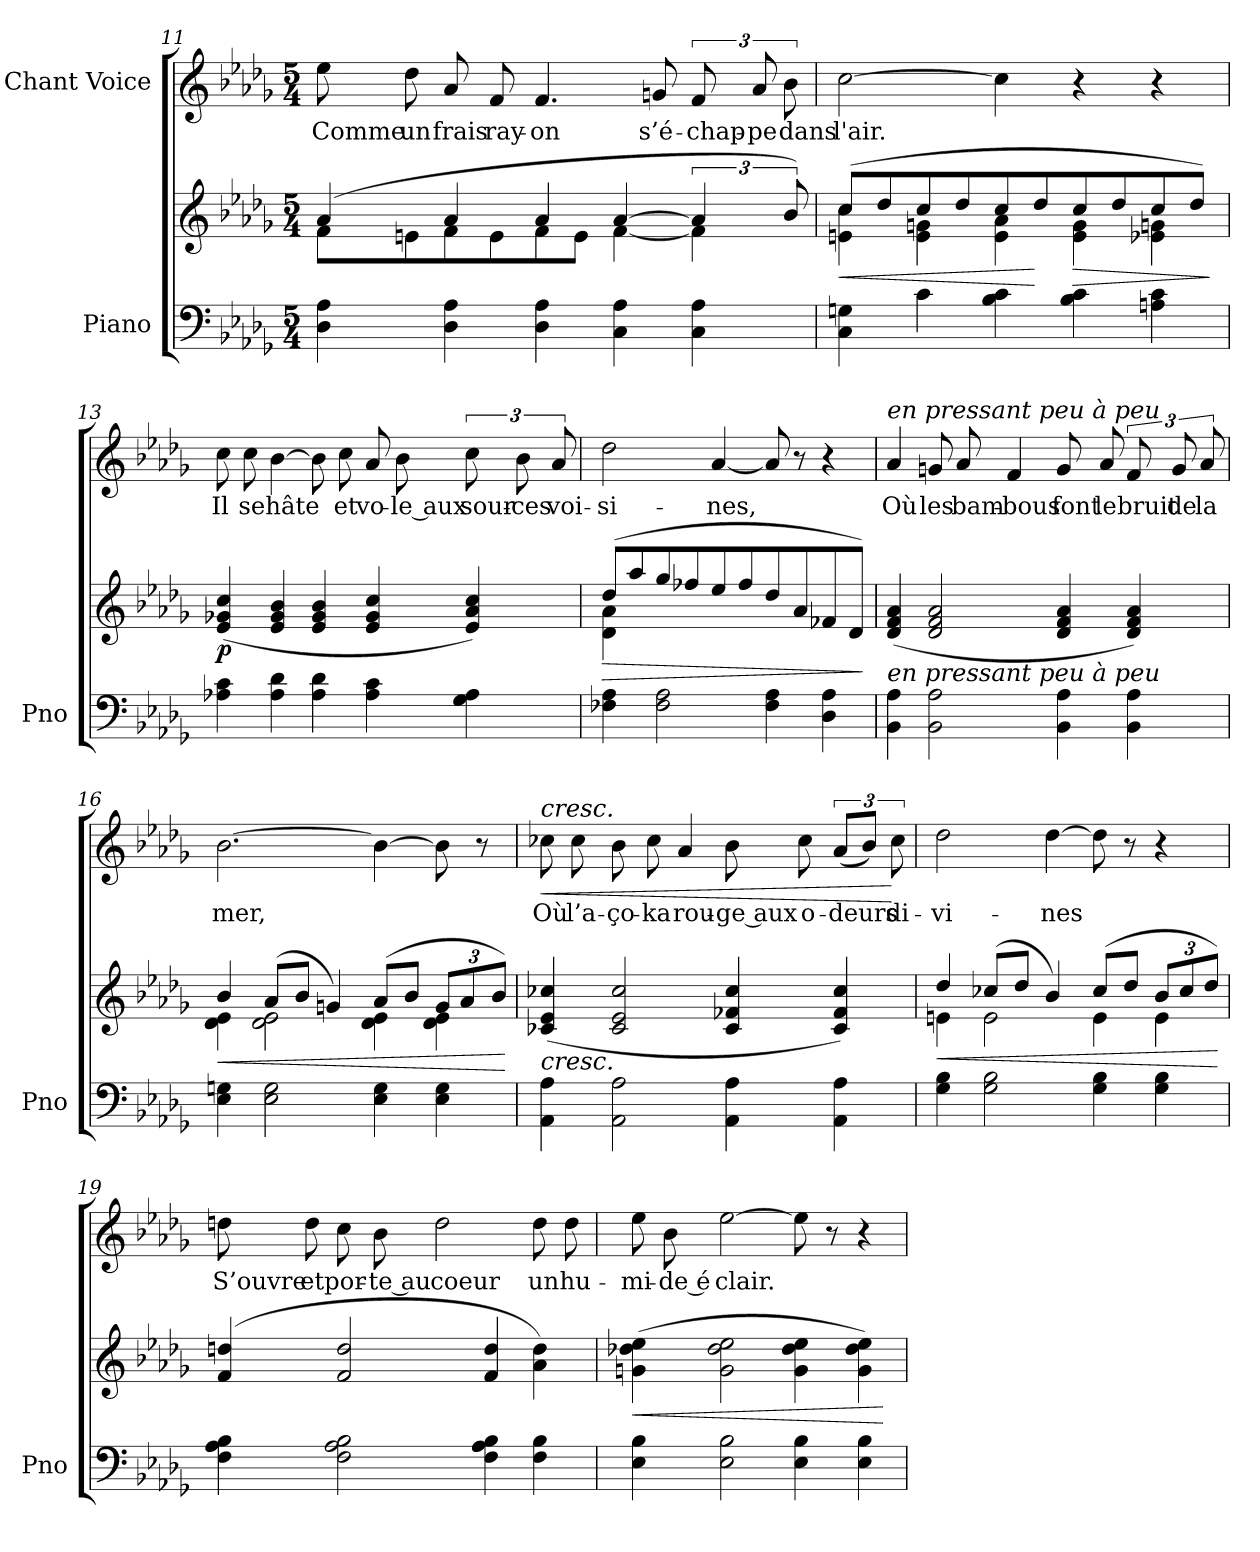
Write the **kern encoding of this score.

**kern	**kern	**dynam	**kern	**text	**dynam
*part2	*part2	*part2	*part1	*part1	*part1
*staff3	*staff2	*staff2/3	*staff1	*staff1	*staff1
*I"Piano	*	*	*I"Chant Voice	*	*
*I'Pno	*	*	*	*	*
*clefF4	*clefG2	*	*clefG2	*	*
*k[b-e-a-d-g-]	*k[b-e-a-d-g-]	*	*k[b-e-a-d-g-]	*	*
*M5/4	*M5/4	*	*M5/4	*	*
=11	=11	=11	=11	=11	=11
*	*^	*	*	*	*
4D-\ 4A-\	(4a-/	8f\L	.	8ee-\	Comme	.
.	.	8en\	.	8dd-\	un	.
4D-\ 4A-\	4a-/	8f\	.	8a-/	frais	.
.	.	8e\	.	8f/	ray-	.
4D-\ 4A-\	4a-/	8f\	.	4.f/	-on	.
.	.	8e\J	.	.	.	.
4C\ 4A-\	[4a-/	[4f\	.	.	.	.
.	.	.	.	8gn/	s’é-	.
4C\ 4A-\	6a-/]	4f\]	.	12f/	-chap-	.
.	.	.	.	12a-/	-pe	.
.	12b-/)	.	.	12b-\	dans	.
=12	=12	=12	=12	=12	=12	=12
!	!	!	!LO:HP:b	!	!	!
4C\ 4Gn\	(8cc/L	4en\ 4cc\	<	[2cc\	l'air.	.
.	8dd-/	.	.	.	.	.
4c\	8cc/	4e\ 4gn\	.	.	.	.
.	8dd-/	.	.	.	.	.
4B-\ 4c\	8cc/	4e\ 4a-\	.	4cc\]	.	.
.	8dd-/	.	[	.	.	.
!	!	!	!LO:HP:b	!	!	!
4B-\ 4c\	8cc/	4e\ 4g\	>	4r	.	.
.	8dd-/	.	.	.	.	.
4An\ 4c\	8cc/	4e-X\ 4gn\	.	4r	.	.
.	8dd-/J)	.	.	.	.	.
*	*v	*v	*	*	*	*
.	.	]	.	.	.
=13	=13	=13	=13	=13	=13
!	!	!LO:DY:b	!	!	!
4A-X\ 4c\	(4e-/ 4g-X/ 4cc/	p	8cc\	Il	.
.	.	.	8cc\	se	.
4A-\ 4d-\	4e-/ 4g-/ 4b-/	.	[4b-\	hâte	.
4A-\ 4d-\	4e-/ 4g-/ 4b-/	.	8b-\]	.	.
.	.	.	8cc\	et	.
4A-\ 4c\	4e-/ 4g-/ 4cc/	.	8a-/	vo-	.
.	.	.	8b-\	le aux	.
4G-\ 4A-\	4e-/ 4a-/ 4cc/)	.	12cc\	sour-	.
.	.	.	12b-\	ces	.
.	.	.	12a-/	voi-	.
=14	=14	=14	=14	=14	=14
!	!	!LO:HP:b	!	!	!
*	*^	*	*	*	*
4F-X\ 4A-\	(>8dd-/L	4d-\ 4a-\	>	2dd-\	-si-	.
.	8aa-/	.	.	.	.	.
2F-\ 2A-\	8gg-/	1ryy	.	.	.	.
.	8ff-X/	.	.	.	.	.
.	8ee-/	.	.	[4a-/	-nes,	.
.	8ff-/	.	.	.	.	.
4F-\ 4A-\	8dd-/	.	.	8a-/]	.	.
.	8a-/	.	.	8r	.	.
4D-\ 4A-\	8f-X/	.	.	4r	.	.
.	8d-/J)	.	.	.	.	.
*	*v	*v	*	*	*	*
.	.	]	.	.	.
=15	=15	=15	=15	=15	=15
!	!	!	!LO:TX:a:i:t=en pressant peu à peu	!	!
!LO:TX:a:i:t=en pressant peu à peu	!	!	!	!	!
4BB-\ 4A-\	(4d-/ 4f/ 4a-/	.	4a-/	Où	.
2BB-\ 2A-\	2d-/ 2f/ 2a-/	.	8gn/	les	.
.	.	.	8a-/	bam-	.
.	.	.	4f/	-bous	.
4BB-\ 4A-\	4d-/ 4f/ 4a-/	.	8g/	font	.
.	.	.	8a-/	le	.
4BB-\ 4A-\	4d-/ 4f/ 4a-/)	.	12f/	bruit	.
.	.	.	12g/	de	.
.	.	.	12a-/	la	.
=16	=16	=16	=16	=16	=16
!	!	!LO:HP:b	!	!	!
*	*^	*	*	*	*
4E-\ 4Gn\	4b-/	4d-\ 4e-\	<	[2.b-\	mer,	.
2E-\ 2G\	(8a-/L	2d-\ 2e-\	.	.	.	.
.	8b-/J	.	.	.	.	.
.	4gn/)	.	.	.	.	.
4E-\ 4G\	(8a-/L	4d-\ 4e-\	.	4b-\_	.	.
.	8b-/J	.	.	.	.	.
*	*Xbrackettup	*	*	*	*	*
4E-\ 4G\	12g/L	4d-\ 4e-\	.	8b-\]	.	.
.	12a-/	.	.	.	.	.
.	.	.	.	8r	.	.
.	12b-/J)	.	.	.	.	.
*	*v	*v	*	*	*	*
.	.	[	.	.	.
=17	=17	=17	=17	=17	=17
!	!	!	!LO:TX:a:i:t=cresc.	!	!
!	!LO:TX:b:i:t=cresc.	!	!	!	!
!	!	!	!	!	!LO:HP:b
4AA-\ 4A-\	(4c-X/ 4e-/ 4cc-X/	.	8cc-X\	Où	<
.	.	.	8cc-\	l’a-	.
2AA-\ 2A-\	2c-/ 2e-/ 2cc-/	.	8b-\	-ço-	.
.	.	.	8cc-\	-ka	.
.	.	.	4a-/	rou-	.
4AA-\ 4A-\	4c-/ 4f-X/ 4cc-/	.	8b-\	ge aux	.
.	.	.	8cc-\	o-	.
4AA-\ 4A-\	4c-/ 4f-/ 4cc-/)	.	(12a-/L	-deurs	.
.	.	.	12b-/J)	.	.
.	.	.	12cc-\	di-	[
=18	=18	=18	=18	=18	=18
!	!	!LO:HP:b	!	!	!
*	*^	*	*	*	*
4G-\ 4B-\	4dd-/	4en\	<	2dd-\	-vi-	.
2G-\ 2B-\	(8cc-X/L	2e\	.	.	.	.
.	8dd-/J	.	.	.	.	.
.	4b-/)	.	.	[4dd-\	-nes	.
4G-\ 4B-\	(8cc-/L	4e\	.	8dd-\]	.	.
.	8dd-/J	.	.	8r	.	.
4G-\ 4B-\	12b-/L	4e\	.	4r	.	.
.	12cc-/	.	.	.	.	.
.	12dd-/J)	.	.	.	.	.
*	*v	*v	*	*	*	*
.	.	[	.	.	.
=19	=19	=19	=19	=19	=19
4F\ 4A-\ 4B-\	(4f/ 4ddn/	.	8ddn\	S’ouvre	.
.	.	.	8dd\	et	.
2F\ 2A-\ 2B-\	2f/ 2dd/	.	8cc\	por-	.
.	.	.	8b-\	te au	.
.	.	.	2dd\	coeur	.
4F\ 4A-\ 4B-\	4f/ 4dd/	.	.	.	.
4F\ 4B-\	4a-\ 4dd\)	.	8dd\	un	.
.	.	.	8dd\	hu-	.
=20	=20	=20	=20	=20	=20
!	!	!LO:HP:b	!	!	!
4E-\ 4B-\	(4gn\ 4dd-X\ 4ee-\	<	8ee-\	-mi-	.
.	.	.	8b-\	de é	.
2E-\ 2B-\	2g\ 2dd-\ 2ee-\	.	[2ee-\	-clair.	.
4E-\ 4B-\	4g\ 4dd-\ 4ee-\	.	8ee-\]	.	.
.	.	.	8r	.	.
4E-\ 4B-\	4g\ 4dd-\ 4ee-\)	.	4r	.	.
.	.	[	.	.	.
=	=	=	=	=	=
*-	*-	*-	*-	*-	*-
